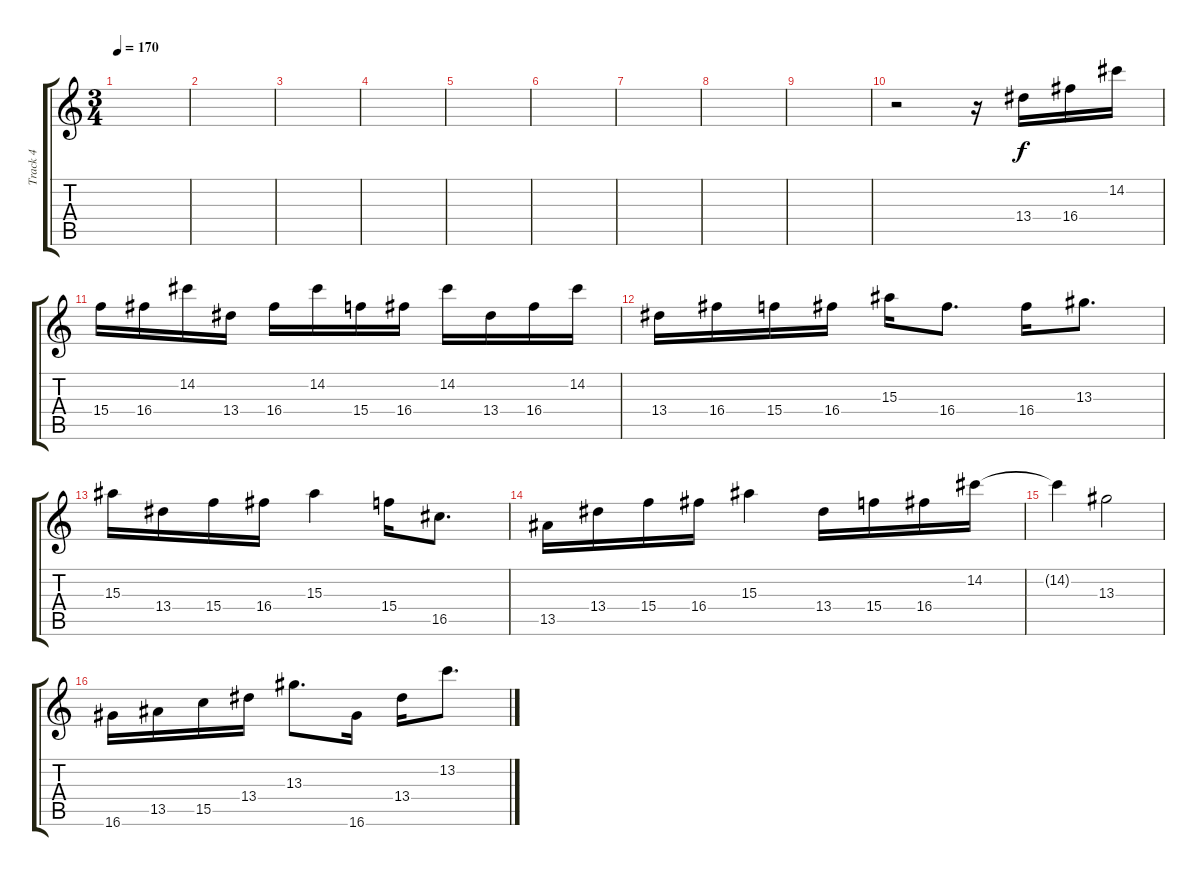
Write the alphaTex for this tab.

\track ("Track 4" "Track 4") {instrument electricguitarjazz}
\staff {score tabs}
\tuning (E4 B3 G3 D3 A2 E2) {hide}
\ts (3 4)
\tempo 170
\clef g2
\ks c
|
|
|
|
|
|
|
|
|
r.2 r.16 13.4.16 16.4.16 14.2.16 |
15.4.16 16.4.16 14.2.16 13.4.16 16.4.16 14.2.16 15.4.16 16.4.16 14.2.16 13.4.16 16.4.16 14.2.16 |
13.4.16 16.4.16 15.4.16 16.4.16 15.3.16 16.4.8{d} 16.4.16 13.3.8{d} |
15.3.16 13.4.16 15.4.16 16.4.16 15.3.4 15.4.16 16.5.8{d} |
13.5.16 13.4.16 15.4.16 16.4.16 15.3.4 13.4.16 15.4.16 16.4.16 14.2.16 |
14.2{t}.4 13.3.2 |
16.6.16 13.5.16 15.5.16 13.4.16 13.3.8{d} 16.6.16 13.4.16 13.2.8{d}
